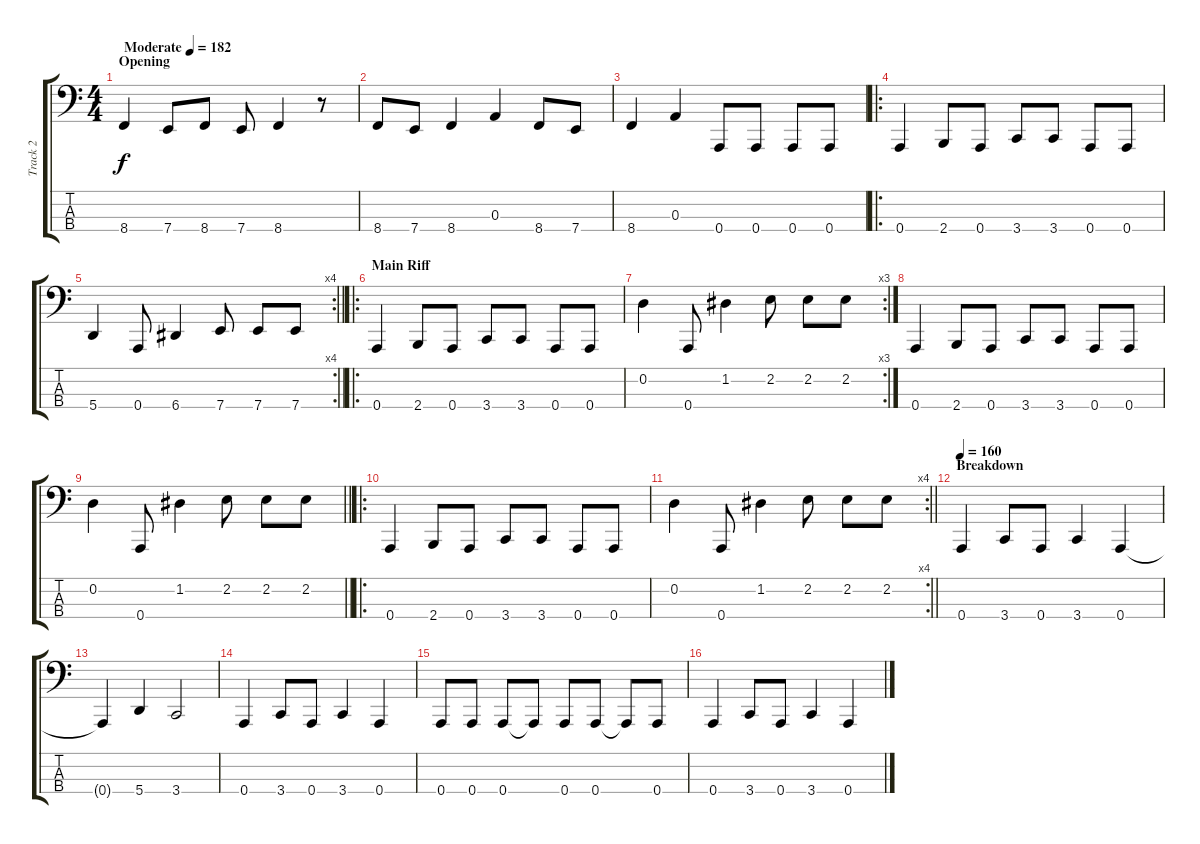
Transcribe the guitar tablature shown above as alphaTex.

\track ("Track 2" "Track 2") {instrument slapbass1}
\staff {score tabs}
\tuning (G2 D2 A1 A0) {hide}
\ts (4 4)
\section ("" "Opening")
\tempo (182 "Moderate")
\clef f4
\ks c
8.4.4{dy f instrument slapbass1} 7.4.8 8.4.8 7.4.8 8.4.4 r.8 |
8.4.8 7.4.8 8.4.4 0.3.4 8.4.8 7.4.8 |
8.4.4 0.3.4 0.4.8 0.4.8 0.4.8 0.4.8 |
\ro
0.4.4 2.4.8 0.4.8 3.4.8 3.4.8 0.4.8 0.4.8 |
\rc 4
\barLineRight lightlight
5.4.4 0.4.8 6.4.4 7.4.8 7.4.8 7.4.8 |
\ro
\section ("" "Main Riff")
0.4.4 2.4.8 0.4.8 3.4.8 3.4.8 0.4.8 0.4.8 |
\rc 3
0.2.4 0.4.8 1.2.4 2.2.8 2.2.8 2.2.8 |
0.4.4 2.4.8 0.4.8 3.4.8 3.4.8 0.4.8 0.4.8 |
\barLineRight lightlight
0.2.4 0.4.8 1.2.4 2.2.8 2.2.8 2.2.8 |
\ro
\section ("" "")
0.4.4 2.4.8 0.4.8 3.4.8 3.4.8 0.4.8 0.4.8 |
\rc 4
\barLineRight lightlight
0.2.4 0.4.8 1.2.4 2.2.8 2.2.8 2.2.8 |
\section ("" "Breakdown")
\tempo 160
0.4.4 3.4.8 0.4.8 3.4.4 0.4.4 |
0.4{t}.4 5.4.4 3.4.2 |
0.4.4 3.4.8 0.4.8 3.4.4 0.4.4 |
0.4.8 0.4.8 0.4.8 0.4{t}.8 0.4.8 0.4.8 0.4{t}.8 0.4.8 |
0.4.4 3.4.8 0.4.8 3.4.4 0.4.4
